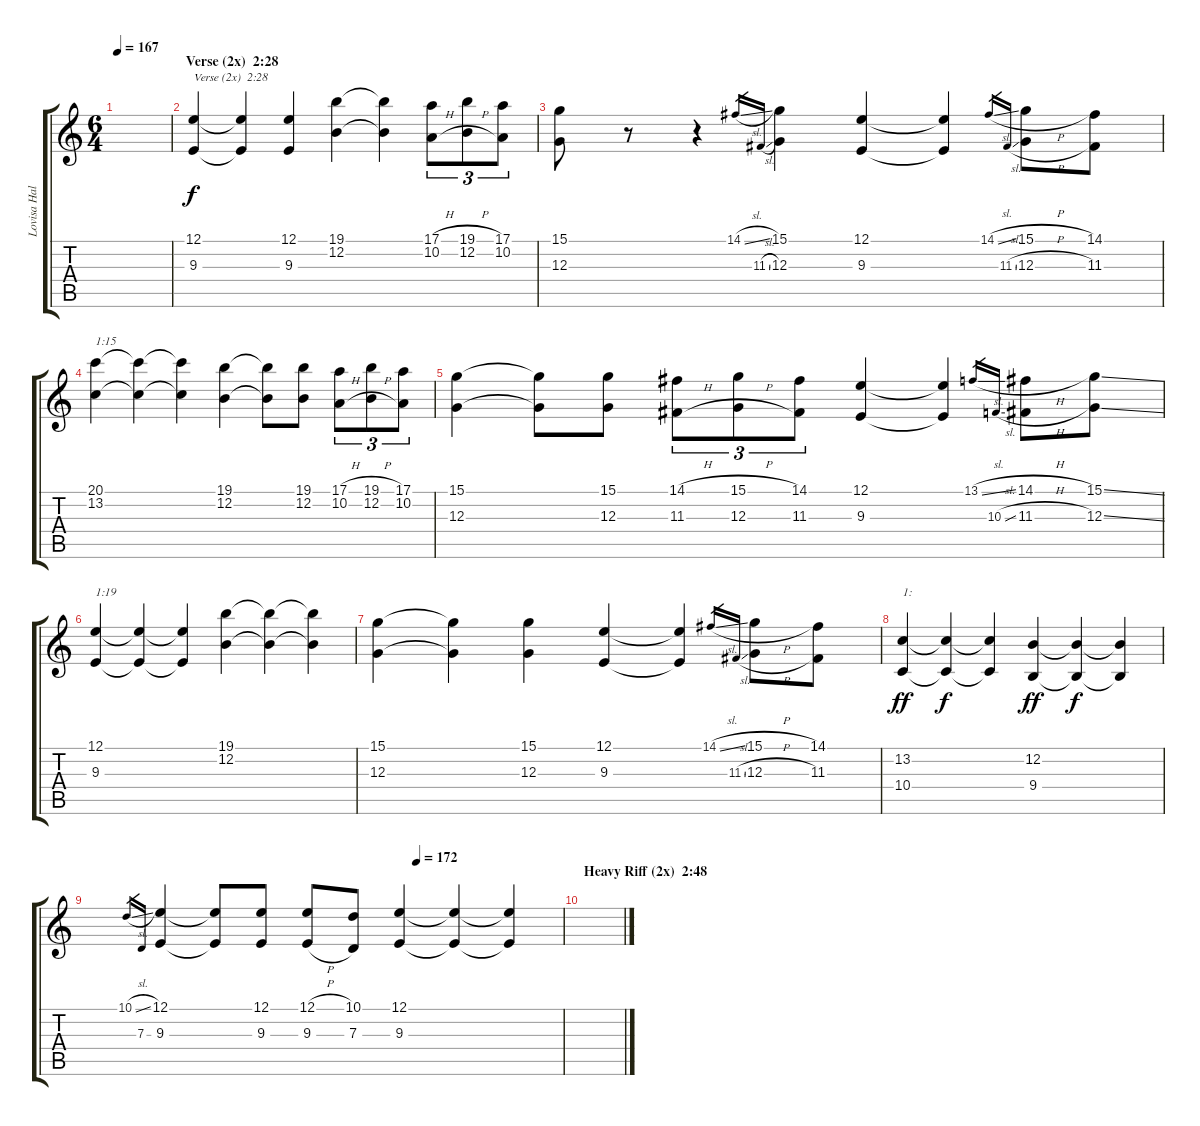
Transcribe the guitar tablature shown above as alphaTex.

\track ("Lovisa Hallstedt" "Lovisa Hal") {instrument violin}
\staff {score tabs}
\tuning (E4 B3 G3 D3 A2 E2) {hide}
\ts (6 4)
\tempo 167
\clef g2
\ks c
|
\section ("" "Verse (2x)  2:28")
(12.1 9.3).4{txt "Verse (2x)  2:28"} (12.1{t} 9.3{t}).4 (12.1 9.3).4 (19.1 12.2).4 (19.1{t} 12.2{t}).4 (17.1{h} 10.2{h}).8{tu (3 2)} (19.1{h} 12.2{h}).8{tu (3 2)} (17.1 10.2).8{tu (3 2)} |
(15.1 12.3).8 r.8 r.4 14.1{sl}.16{gr} 11.3{sl}.16{gr} (15.1 12.3).4 (12.1 9.3).4 (12.1{t} 9.3{t}).4 14.1{sl}.16{gr} 11.3{sl}.16{gr} (15.1{h} 12.3{h}).8 (14.1 11.3).8 |
(20.1 13.2).4{txt "1:15"} (20.1{t} 13.2{t}).4 (20.1{t} 13.2{t}).4 (19.1 12.2).4 (19.1{t} 12.2{t}).8 (19.1 12.2).8 (17.1{h} 10.2{h}).8{tu (3 2)} (19.1{h} 12.2{h}).8{tu (3 2)} (17.1 10.2).8{tu (3 2)} |
(15.1 12.3).4 (15.1{t} 12.3{t}).8 (15.1 12.3).8 (14.1{h} 11.3{h}).8{tu (3 2)} (15.1{h} 12.3{h}).8{tu (3 2)} (14.1 11.3).8{tu (3 2)} (12.1 9.3).4 (12.1{t} 9.3{t}).4 13.1{sl}.16{gr} 10.3{sl}.16{gr} (14.1{h} 11.3{h}).8 (15.1{ss} 12.3{ss}).8 |
(12.1 9.3).4{txt "1:19"} (12.1{t} 9.3{t}).4 (12.1{t} 9.3{t}).4 (19.1 12.2).4 (19.1{t} 12.2{t}).4 (19.1{t} 12.2{t}).4 |
(15.1 12.3).4 (15.1{t} 12.3{t}).4 (15.1 12.3).4 (12.1 9.3).4 (12.1{t} 9.3{t}).4 14.1{sl}.16{gr} 11.3{sl}.16{gr} (15.1{h} 12.3{h}).8 (14.1 11.3).8 |
(13.2 10.4).4{txt "1:" dy ff} (13.2{t} 10.4{t}).4{dy f} (13.2{t} 10.4{t}).4 (12.2 9.4).4{dy ff} (12.2{t} 9.4{t}).4{dy f} (12.2{t} 9.4{t}).4 |
\tempo (172 0.6666666666666666)
10.1{sl}.16{gr} 7.3.16{gr} (12.1 9.3).4 (12.1{t} 9.3{t}).8 (12.1 9.3).8 (12.1{h} 9.3{h}).8 (10.1 7.3).8 (12.1 9.3).4 (12.1{t} 9.3{t}).4 (12.1{t} 9.3{t}).4 |
\section ("" "Heavy Riff (2x)  2:48")
